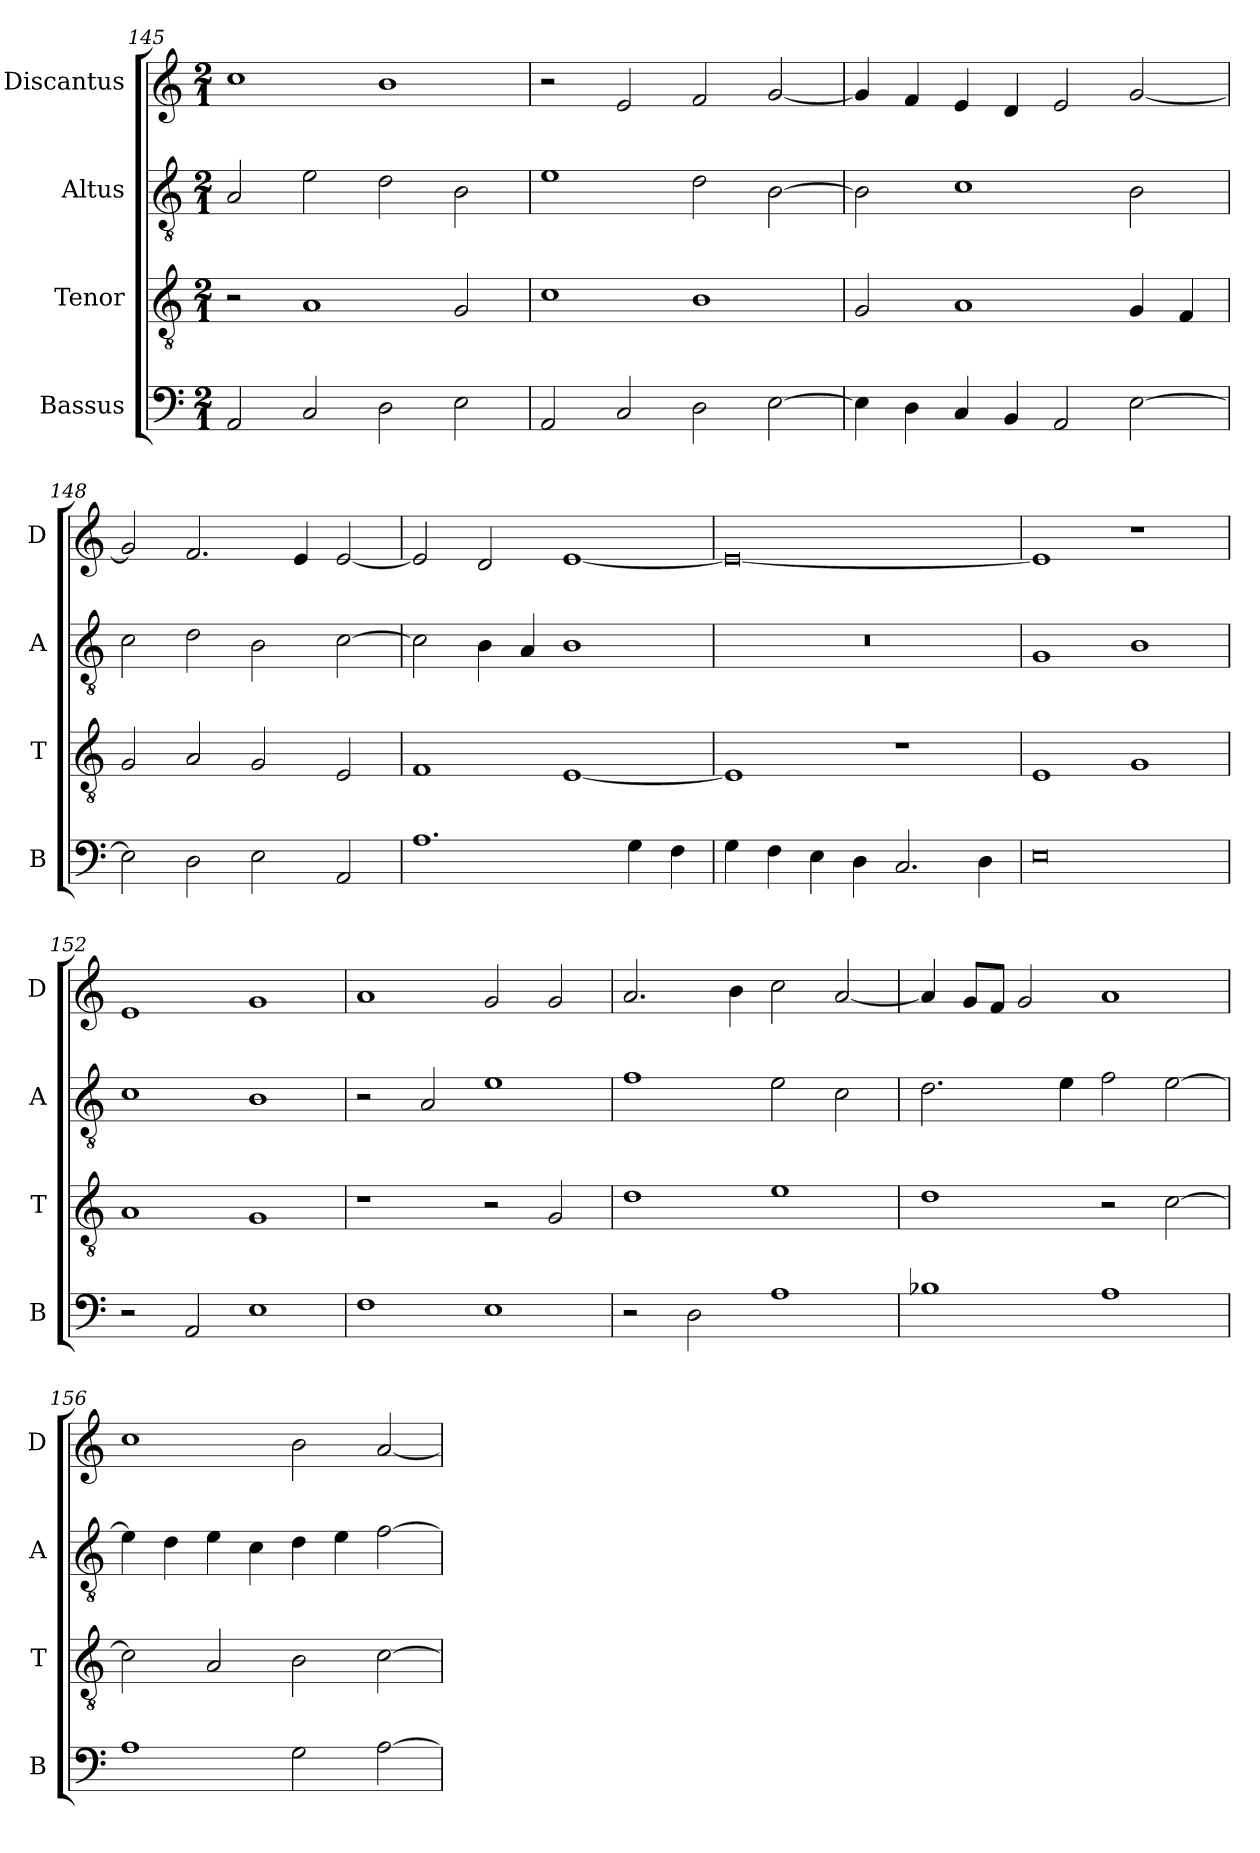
**kern	**kern	**kern	**kern
*part4	*part3	*part2	*part1
*staff4	*staff3	*staff2	*staff1
*I"Bassus	*I"Tenor	*I"Altus	*I"Discantus
*I'B	*I'T	*I'A	*I'D
*clefF4	*clefGv2	*clefGv2	*clefG2
*k[]	*k[]	*k[]	*k[]
*M2/1	*M2/1	*M2/1	*M2/1
=145	=145	=145	=145
2AA/	2r	2A/	1cc
2C/	1A	2e\	.
2D\	.	2d\	1b
2E\	2G/	2B\	.
=146	=146	=146	=146
2AA/	1c	1e	2r
2C/	.	.	2e/
2D\	1B	2d\	2f/
[2E\	.	[2B\	[2g/
=147	=147	=147	=147
4E\]	2G/	2B\]	4g/]
4D\	.	.	4f/
4C/	1A	1c	4e/
4BB/	.	.	4d/
2AA/	.	.	2e/
[2E\	4G/	2B\	[2g/
.	4F/	.	.
=148	=148	=148	=148
2E\]	2G/	2c\	2g/]
2D\	2A/	2d\	2.f/
2E\	2G/	2B\	.
.	.	.	4e/
2AA/	2E/	[2c\	[2e/
=149	=149	=149	=149
1.A	1F	2c\]	2e/]
.	.	4B\	2d/
.	.	4A/	.
.	[1E	1B	[1e
4G\	.	.	.
4F\	.	.	.
=150	=150	=150	=150
4G\	1E]	0r	0e_
4F\	.	.	.
4E\	.	.	.
4D\	.	.	.
2.C/	1r	.	.
4D\	.	.	.
=151	=151	=151	=151
0E	1E	1G	1e]
.	1G	1B	1r
=152	=152	=152	=152
2r	1A	1c	1e
2AA/	.	.	.
1E	1G	1B	1g
=153	=153	=153	=153
1F	1r	2r	1a
.	.	2A/	.
1E	2r	1e	2g/
.	2G/	.	2g/
=154	=154	=154	=154
2r	1d	1f	2.a/
2D\	.	.	.
.	.	.	4b\
1A	1e	2e\	2cc\
.	.	2c\	[2a/
=155	=155	=155	=155
1B-X	1d	2.d\	4a/]
.	.	.	8g/L
.	.	.	8f/J
.	.	.	2g/
.	.	4e\	.
1A	2r	2f\	1a
.	[2c\	[2e\	.
=156	=156	=156	=156
1A	2c\]	4e\]	1cc
.	.	4d\	.
.	2A/	4e\	.
.	.	4c\	.
2G\	2B\	4d\	2b\
.	.	4e\	.
[2A\	[2c\	[2f\	[2a/
=	=	=	=
*-	*-	*-	*-
